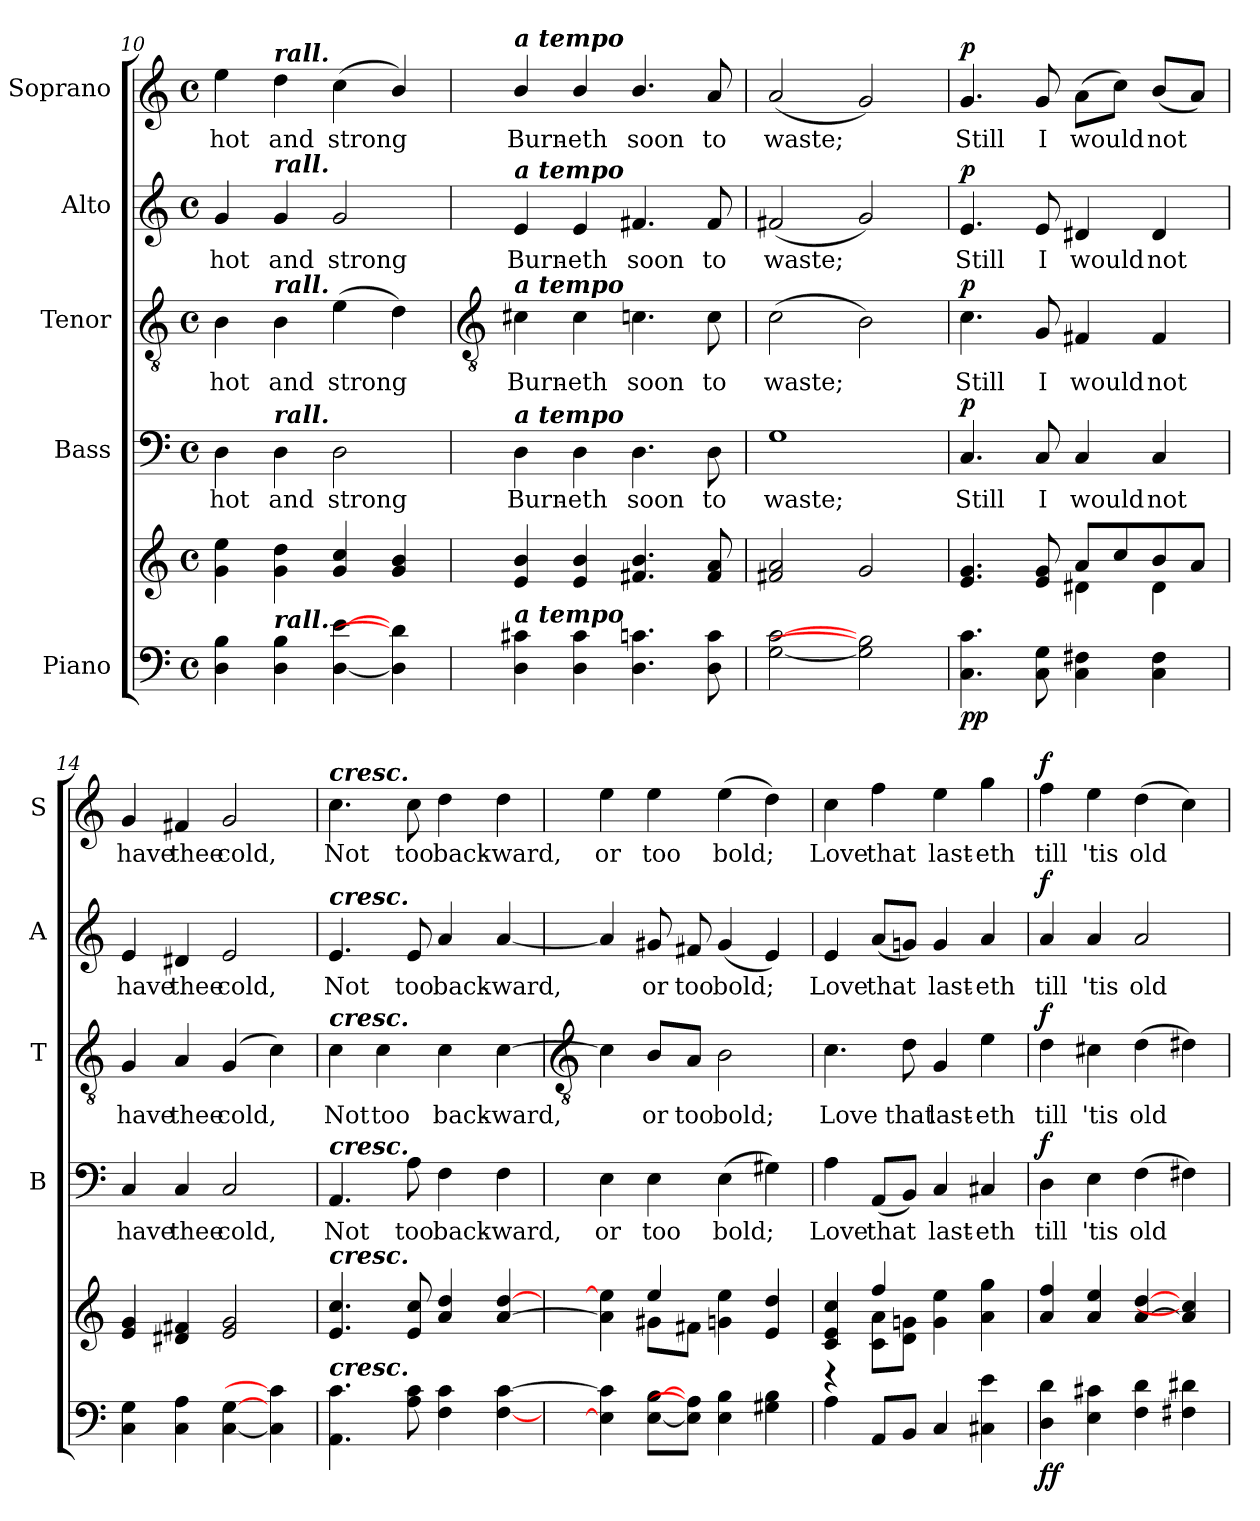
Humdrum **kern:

**kern	**kern	**dynam	**kern	**text	**dynam	**kern	**text	**dynam	**kern	**text	**dynam	**kern	**text	**dynam
*part5	*part5	*part5	*part4	*part4	*part4	*part3	*part3	*part3	*part2	*part2	*part2	*part1	*part1	*part1
*staff6	*staff5	*staff5/6	*staff4	*staff4	*staff4	*staff3	*staff3	*staff3	*staff2	*staff2	*staff2	*staff1	*staff1	*staff1
*I"Piano	*	*	*I"Bass	*	*	*I"Tenor	*	*	*I"Alto	*	*	*I"Soprano	*	*
*	*	*	*I'B	*	*	*I'T	*	*	*I'A	*	*	*I'S	*	*
*clefF4	*clefG2	*	*clefF4	*	*	*clefGv2	*	*	*clefG2	*	*	*clefG2	*	*
*k[]	*k[]	*	*k[]	*	*	*k[]	*	*	*k[]	*	*	*k[]	*	*
*C:	*C:	*	*C:	*	*	*C:	*	*	*C:	*	*	*C:	*	*
*M4/4	*M4/4	*	*M4/4	*	*	*M4/4	*	*	*M4/4	*	*	*M4/4	*	*
*met(c)	*met(c)	*	*met(c)	*	*	*met(c)	*	*	*met(c)	*	*	*met(c)	*	*
=10	=10	=10	=10	=10	=10	=10	=10	=10	=10	=10	=10	=10	=10	=10
!	!	!	!	!LO:LY:b	!	!	!LO:LY:b	!	!	!LO:LY:b	!	!	!LO:LY:b	!
4D 4B	4g 4ee	.	4D	hot	.	4B	hot	.	4g	hot	.	4ee	hot	.
!	!	!	!	!	!	!	!	!	!	!	!	!LO:TX:a:Bi:t=rall.	!	!
!	!	!	!	!	!	!	!	!	!LO:TX:a:Bi:t=rall.	!	!	!	!	!
!	!	!	!	!	!	!LO:TX:a:Bi:t=rall.	!	!	!	!	!	!	!	!
!	!	!	!LO:TX:a:Bi:t=rall.	!	!	!	!	!	!	!	!	!	!	!
!LO:TX:a:Bi:t=rall.	!	!	!	!	!	!	!	!	!	!	!	!	!	!
!	!	!	!	!LO:LY:b	!	!	!LO:LY:b	!	!	!LO:LY:b	!	!	!LO:LY:b	!
4D 4B	4g 4dd	.	4D	and	.	4B	and	.	4g	and	.	4dd	and	.
!	!	!	!	!LO:LY:b	!	!	!LO:LY:b	!	!	!LO:LY:b	!	!	!LO:LY:b	!
[4D [4e	4g 4cc	.	2D	strong	.	(>4e	strong	.	2g	strong	.	(<4cc	strong	.
4D] 4d]	4g/ 4b/	.	.	.	.	4d)	.	.	.	.	.	4b/)	.	.
!!LO:LB:g=z
=11	=11	=11	=11	=11	=11	=11	=11	=11	=11	=11	=11	=11	=11	=11
*	*	*	*	*	*	*clefGv2	*	*	*	*	*	*	*	*
*	*^	*	*	*	*	*	*	*	*	*	*	*	*	*
!	!	!	!	!	!	!	!	!	!	!	!	!	!LO:TX:a:Bi:t=a tempo	!	!
!	!	!	!	!	!	!	!	!	!	!LO:TX:a:Bi:t=a tempo	!	!	!	!	!
!	!	!	!	!	!	!	!LO:TX:a:Bi:t=a tempo	!	!	!	!	!	!	!	!
!	!	!	!	!LO:TX:a:Bi:t=a tempo	!	!	!	!	!	!	!	!	!	!	!
!LO:TX:a:Bi:t=a tempo	!	!	!	!	!	!	!	!	!	!	!	!	!	!	!
!	!	!	!	!	!LO:LY:b	!	!	!LO:LY:b	!	!	!LO:LY:b	!	!	!LO:LY:b	!
4D 4c#X	4e/ 4b/	1ryy	.	4D	Burn-	.	4c#X	Burn-	.	4e	Burn-	.	4b/	Burn-	.
!	!	!	!	!	!LO:LY:b	!	!	!LO:LY:b	!	!	!LO:LY:b	!	!	!LO:LY:b	!
4D 4c#	4e/ 4b/	.	.	4D	-eth	.	4c#	-eth	.	4e	-eth	.	4b/	-eth	.
!	!	!	!	!	!LO:LY:b	!	!	!LO:LY:b	!	!	!LO:LY:b	!	!	!LO:LY:b	!
4.D 4.cn	4.f#X/ 4.b/	.	.	4.D	soon	.	4.cn	soon	.	4.f#X	soon	.	4.b/	soon	.
!	!	!	!	!	!LO:LY:b	!	!	!LO:LY:b	!	!	!LO:LY:b	!	!	!LO:LY:b	!
8D 8c	8f# 8a	.	.	8D	to	.	8c	to	.	8f#	to	.	8a	to	.
=12	=12	=12	=12	=12	=12	=12	=12	=12	=12	=12	=12	=12	=12	=12	=12
!	!	!	!	!	!LO:LY:b	!	!	!LO:LY:b	!	!	!LO:LY:b	!	!	!LO:LY:b	!
[2G [2c	2f#X 2a	1ryy	.	1G	waste;	.	(>2c	waste;	.	(<2f#X	waste;	.	(<2a	waste;	.
2G] 2B]	2g	.	.	.	.	.	2B)	.	.	2g)	.	.	2g)	.	.
=13	=13	=13	=13	=13	=13	=13	=13	=13	=13	=13	=13	=13	=13	=13	=13
!	!	!	!LO:DY:b=2	!	!LO:LY:b	!	!	!LO:LY:b	!	!	!LO:LY:b	!	!	!LO:LY:b	!
!	!	!	!LO:DY:n=1:b	!	!	!LO:DY:b	!	!	!LO:DY:b	!	!	!LO:DY:b	!	!	!LO:DY:b
4.C 4.c	4.e 4.g	2ryy	p p	4.C	Still	p	4.c	Still	p	4.e	Still	p	4.g	Still	p
!	!	!	!	!	!LO:LY:b	!	!	!LO:LY:b	!	!	!LO:LY:b	!	!	!LO:LY:b	!
8C 8G	8e 8g	.	.	8C	I	.	8G	I	.	8e	I	.	8g	I	.
!	!	!	!	!	!LO:LY:b	!	!	!LO:LY:b	!	!	!LO:LY:b	!	!	!LO:LY:b	!
4C 4F#X	8a/L	4d#X\	.	4C	would	.	4F#X	would	.	4d#X	would	.	(>8aL	would	.
.	8cc/	.	.	.	.	.	.	.	.	.	.	.	8ccJ)	.	.
!	!	!	!	!	!LO:LY:b	!	!	!LO:LY:b	!	!	!LO:LY:b	!	!	!LO:LY:b	!
4C 4F#	8b/	4d#\	.	4C	not	.	4F#	not	.	4d#	not	.	(<8bL	not	.
.	8a/J	.	.	.	.	.	.	.	.	.	.	.	8aJ)	.	.
=14	=14	=14	=14	=14	=14	=14	=14	=14	=14	=14	=14	=14	=14	=14	=14
!	!	!	!	!	!LO:LY:b	!	!	!LO:LY:b	!	!	!LO:LY:b	!	!	!LO:LY:b	!
4C 4G	4e 4g	1ryy	.	4C	have	.	4G	have	.	4e	have	.	4g	have	.
!	!	!	!	!	!LO:LY:b	!	!	!LO:LY:b	!	!	!LO:LY:b	!	!	!LO:LY:b	!
4C 4A	4d#X 4f#X	.	.	4C	thee	.	4A	thee	.	4d#X	thee	.	4f#X	thee	.
!	!	!	!	!	!LO:LY:b	!	!	!LO:LY:b	!	!	!LO:LY:b	!	!	!LO:LY:b	!
[4C [4G	2e 2g	.	.	2C	cold,	.	(<4G	cold,	.	2e	cold,	.	2g	cold,	.
4C] 4c]	.	.	.	.	.	.	4c)	.	.	.	.	.	.	.	.
=15	=15	=15	=15	=15	=15	=15	=15	=15	=15	=15	=15	=15	=15	=15	=15
!	!	!	!	!	!	!	!	!	!	!	!	!	!LO:TX:a:Bi:t=cresc.	!	!
!	!	!	!	!	!	!	!	!	!	!LO:TX:a:Bi:t=cresc.	!	!	!	!	!
!	!	!	!	!	!	!	!LO:TX:a:Bi:t=cresc.	!	!	!	!	!	!	!	!
!	!	!	!	!LO:TX:a:Bi:t=cresc.	!	!	!	!	!	!	!	!	!	!	!
!	!LO:TX:a:Bi:t=cresc.	!	!	!	!	!	!	!	!	!	!	!	!	!	!
!LO:TX:a:Bi:t=cresc.	!	!	!	!	!	!	!	!	!	!	!	!	!	!	!
!	!	!	!	!	!LO:LY:b	!	!	!LO:LY:b	!	!	!LO:LY:b	!	!	!LO:LY:b	!
4.AA 4.c	4.e 4.cc	1ryy	.	4.AA	Not	.	4c	Not	.	4.e	Not	.	4.cc	Not	.
!	!	!	!	!	!	!	!	!LO:LY:b	!	!	!	!	!	!	!
.	.	.	.	.	.	.	4c	too	.	.	.	.	.	.	.
!	!	!	!	!	!LO:LY:b	!	!	!	!	!	!LO:LY:b	!	!	!LO:LY:b	!
8A 8c	8e 8cc	.	.	8A	too	.	.	.	.	8e	too	.	8cc	too	.
!	!	!	!	!	!LO:LY:b	!	!	!LO:LY:b	!	!	!LO:LY:b	!	!	!LO:LY:b	!
4F 4c	4a 4dd	.	.	4F	back-	.	4c	back-	.	4a	back-	.	4dd	back-	.
!	!	!	!	!	!LO:LY:b	!	!	!LO:LY:b	!	!	!LO:LY:b	!	!	!LO:LY:b	!
[4F [4c	[4a [4dd	.	.	4F	-ward,	.	[4c	-ward,	.	[4a	-ward,	.	4dd	-ward,	.
!!LO:LB:g=z
=16	=16	=16	=16	=16	=16	=16	=16	=16	=16	=16	=16	=16	=16	=16	=16
*	*	*	*	*	*	*	*clefGv2	*	*	*	*	*	*	*	*
!	!	!	!	!	!LO:LY:b	!	!	!	!	!	!	!	!	!LO:LY:b	!
4E] 4c]	4a] 4ee]	4ryy	.	4E	or	.	4c]	.	.	4a]	.	.	4ee	or	.
!	!	!	!	!	!LO:LY:b	!	!	!LO:LY:b	!	!	!LO:LY:b	!	!	!LO:LY:b	!
[8E [8BL	4ee	8g#X\L	.	4E	too	.	8B/L	or	.	8g#X	or	.	4ee	too	.
!	!	!	!	!	!	!	!	!LO:LY:b	!	!	!LO:LY:b	!	!	!	!
8E] 8A]J	.	8f#X\J	.	.	.	.	8A/J	too	.	8f#X	too	.	.	.	.
!	!	!	!	!	!LO:LY:b	!	!	!LO:LY:b	!	!	!LO:LY:b	!	!	!LO:LY:b	!
4E 4B	4g 4ee	2ryy	.	(>4E	bold;	.	2B	bold;	.	(<4g#	bold;	.	(>4ee	bold;	.
4G#X 4B	4e 4dd	.	.	4G#X)	.	.	.	.	.	4e)	.	.	4dd)	.	.
=17	=17	=17	=17	=17	=17	=17	=17	=17	=17	=17	=17	=17	=17	=17	=17
!	!	!	!	!	!LO:LY:b	!	!	!LO:LY:b	!	!	!LO:LY:b	!	!	!LO:LY:b	!
4A	4c 4e 4cc	4r	.	4A	Love	.	4.c	Love	.	4e	Love	.	4cc	Love	.
!	!	!	!	!	!LO:LY:b	!	!	!	!	!	!LO:LY:b	!	!	!LO:LY:b	!
8AAL	4ff/	8c\ 8a\L	.	(<8AAL	that	.	.	.	.	(<8aL	that	.	4ff	that	.
!	!	!	!	!	!	!	!	!LO:LY:b	!	!	!	!	!	!	!
8BBJ	.	8d\ 8gn\J	.	8BBJ)	.	.	8d	that	.	8gnJ)	.	.	.	.	.
!	!	!	!	!	!LO:LY:b	!	!	!LO:LY:b	!	!	!LO:LY:b	!	!	!LO:LY:b	!
4C	4g 4ee	2ryy	.	4C	last-	.	4G	last-	.	4g	last-	.	4ee	last-	.
!	!	!	!	!	!LO:LY:b	!	!	!LO:LY:b	!	!	!LO:LY:b	!	!	!LO:LY:b	!
4C#X 4e	4a 4gg	.	.	4C#X	-eth	.	4e	-eth	.	4a	-eth	.	4gg	-eth	.
=18	=18	=18	=18	=18	=18	=18	=18	=18	=18	=18	=18	=18	=18	=18	=18
!	!	!	!LO:DY:b=2	!	!LO:LY:b	!	!	!LO:LY:b	!	!	!LO:LY:b	!	!	!LO:LY:b	!
!	!	!	!LO:DY:n=1:b	!	!	!LO:DY:b	!	!	!LO:DY:b	!	!	!LO:DY:b	!	!	!LO:DY:b
4D 4d	4a 4ff	1ryy	f f	4D	till	f	4d	till	f	4a	till	f	4ff	till	f
!	!	!	!	!	!LO:LY:b	!	!	!LO:LY:b	!	!	!LO:LY:b	!	!	!LO:LY:b	!
4E 4c#X	4a 4ee	.	.	4E	'tis	.	4c#X	'tis	.	4a	'tis	.	4ee	'tis	.
!	!	!	!	!	!LO:LY:b	!	!	!LO:LY:b	!	!	!LO:LY:b	!	!	!LO:LY:b	!
4F 4d	[4a [4dd	.	.	(>4F	old	.	(>4d	old	.	2a	old	.	(>4dd	old	.
4F#X 4d#X	4a] 4cc]	.	.	4F#X)	.	.	4d#X)	.	.	.	.	.	4cc)	.	.
*	*v	*v	*	*	*	*	*	*	*	*	*	*	*	*	*
=	=	=	=	=	=	=	=	=	=	=	=	=	=	=
*-	*-	*-	*-	*-	*-	*-	*-	*-	*-	*-	*-	*-	*-	*-
